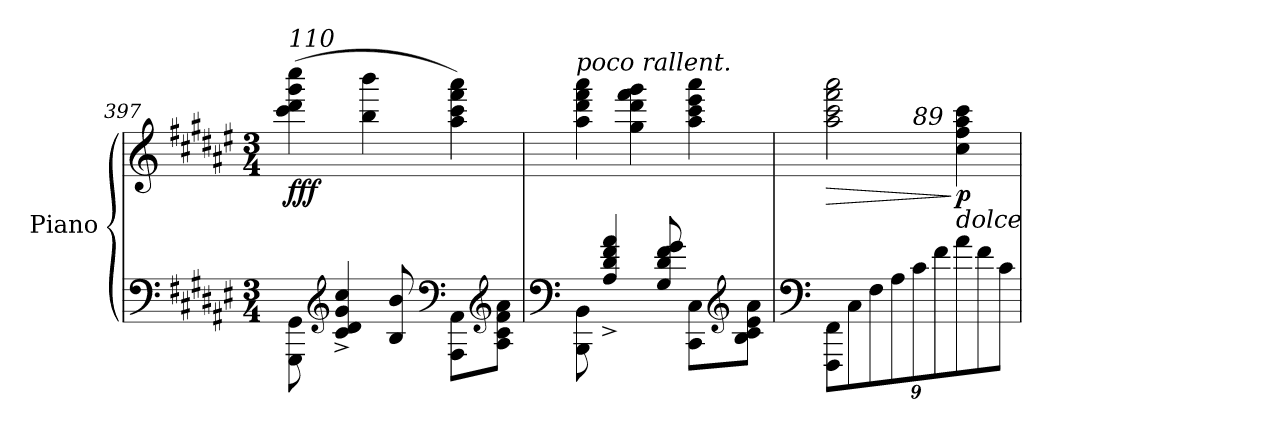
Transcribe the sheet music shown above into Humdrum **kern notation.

**kern	**kern	**dynam
*part1	*part1	*part1
*staff2	*staff1	*staff1/2
*I"Piano	*	*
*I'Pno	*	*
*clefF4	*clefG2	*
*k[f#c#g#d#a#e#]	*k[f#c#g#d#a#e#]	*
*M3/4	*M3/4	*
=397	=397	=397
!	!LO:TX:a:i:t=110	!
!	!	!LO:DY:b
8GGG#\ 8GG#\	(>4ccc#\ 4ddd#\ 4ggg#\ 4cccc#\	fff
*clefG2	*	*
4c#/^ 4d#/^ 4g#/^ 4cc#/^	.	.
.	4bb\ 4bbb\	.
8B/ 8b/	.	.
*clefF4	*	*
8AAA#\ 8AA#\L	4aa#\ 4ccc#\ 4fff#\ 4aaa#\)	.
*clefG2	*	*
8A#\ 8c#\ 8f#\ 8a#\J	.	.
=398	=398	=398
*clefF4	*	*
!	!LO:TX:a:i:t=poco rallent.	!
8BBB\ 8BB\	4aa#\ 4ddd#\ 4fff#\ 4aaa#\	.
4A#/^ 4d#/^ 4f#/^ 4a#/^	.	.
.	4gg#\ 4ddd#\ 4fff#\ 4ggg#\	.
8G#/ 8d#/ 8f#/ 8g#/	.	.
8CC#\ 8C#\L	4aa#\ 4ccc#\ 4eee#\ 4aaa#\	.
*clefG2	*	*
8B\ 8c#\ 8e#\ 8a#\J	.	.
!!LO:LB:g=z
=399	=399	=399
*clefF4	*	*
*Xbrackettup	*	*
!	!LO:TX:a:i:t=90	!
!	!	!LO:HP:b
*	*^	*
12FFF#\ 12FF#\L	2aa#\ 2ccc#\ 2fff#\ 2aaa#\	3ryy	>
12C#\	.	.	.
12F#\	.	.	.
12A#\	.	.	.
!	!	!LO:TX:a:i:t=89	!
12c#\	.	3ryy	.
12f#\	.	.	.
!	!LO:TX:b:i:t=dolce	!	!
!	!	!	!LO:DY:n=1:b
12a#\	4cc#\ 4ff#\ 4aa#\ 4ccc#\	.	] p
12f#\	.	.	.
12c#\J	.	12ryy	.
*	*v	*v	*
=	=	=
*-	*-	*-
